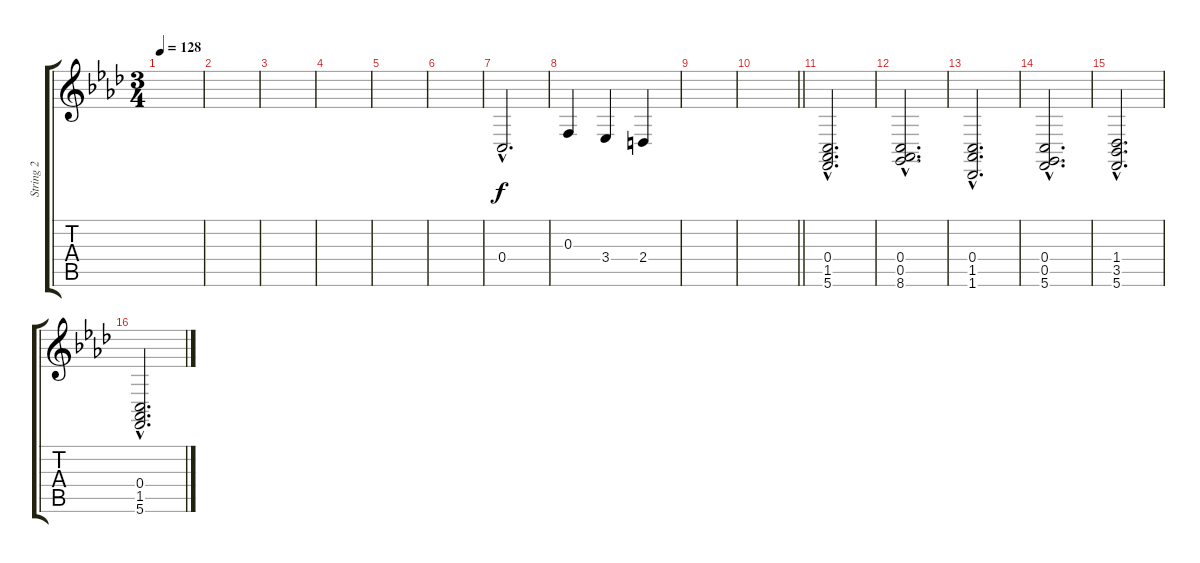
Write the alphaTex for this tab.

\track ("String 2" "String 2") {instrument stringensemble1}
\staff {score tabs}
\tuning (D4 A3 F3 C3 G2 C2) {hide}
\ts (3 4)
\tempo 128
\clef g2
\ks fminor
|
|
|
|
|
|
0.4{hac}.2{d} |
0.3.4 3.4.4 2.4.4 |
|
\barLineRight lightlight
|
(0.4{hac} 1.5{hac} 5.6{hac}).2{d} |
(0.4{hac} 0.5{hac} 8.6{hac}).2{d} |
(0.4{hac} 1.5{hac} 1.6{hac}).2{d} |
(0.4{hac} 0.5{hac} 5.6{hac}).2{d} |
(1.4{hac} 3.5{hac} 5.6{hac}).2{d} |
(0.4{hac} 1.5{hac} 5.6{hac}).2{d}
